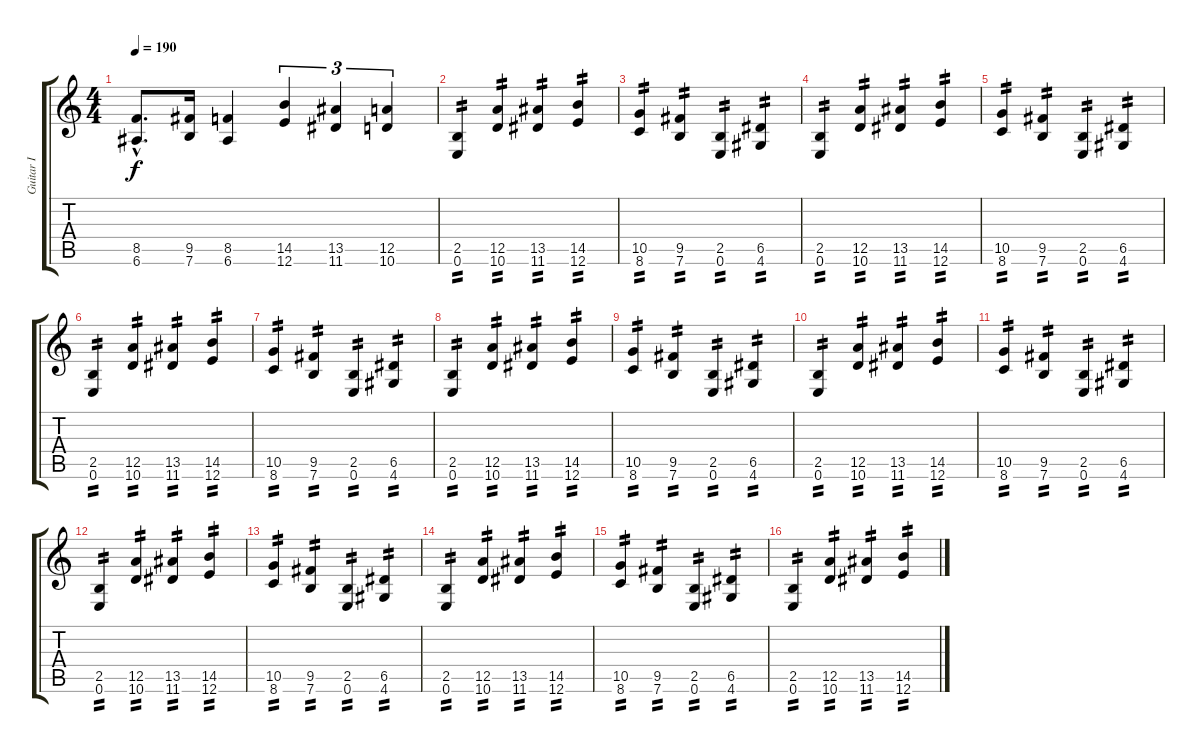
\track ("Guitar I" "Guitar I") {instrument distortionguitar}
\staff {score tabs}
\tuning (E4 B3 G3 D3 A2 E2) {hide}
\ts (4 4)
\tempo 190
\clef g2
\ks c
(8.5{hac} 6.6{hac}).8{d dy f} (9.5 7.6).16 (8.5 6.6).4 (14.5 12.6).4{tu (3 2)} (13.5 11.6).4{tu (3 2)} (12.5 10.6).4{tu (3 2)} |
(2.5 0.6).4{tp 2} (12.5 10.6).4{tp 2} (13.5 11.6).4{tp 2} (14.5 12.6).4{tp 2} |
(10.5 8.6).4{tp 2} (9.5 7.6).4{tp 2} (2.5 0.6).4{tp 2} (6.5 4.6).4{tp 2} |
(2.5 0.6).4{tp 2} (12.5 10.6).4{tp 2} (13.5 11.6).4{tp 2} (14.5 12.6).4{tp 2} |
(10.5 8.6).4{tp 2} (9.5 7.6).4{tp 2} (2.5 0.6).4{tp 2} (6.5 4.6).4{tp 2} |
(2.5 0.6).4{tp 2} (12.5 10.6).4{tp 2} (13.5 11.6).4{tp 2} (14.5 12.6).4{tp 2} |
(10.5 8.6).4{tp 2} (9.5 7.6).4{tp 2} (2.5 0.6).4{tp 2} (6.5 4.6).4{tp 2} |
(2.5 0.6).4{tp 2} (12.5 10.6).4{tp 2} (13.5 11.6).4{tp 2} (14.5 12.6).4{tp 2} |
(10.5 8.6).4{tp 2} (9.5 7.6).4{tp 2} (2.5 0.6).4{tp 2} (6.5 4.6).4{tp 2} |
(2.5 0.6).4{tp 2} (12.5 10.6).4{tp 2} (13.5 11.6).4{tp 2} (14.5 12.6).4{tp 2} |
(10.5 8.6).4{tp 2} (9.5 7.6).4{tp 2} (2.5 0.6).4{tp 2} (6.5 4.6).4{tp 2} |
(2.5 0.6).4{tp 2} (12.5 10.6).4{tp 2} (13.5 11.6).4{tp 2} (14.5 12.6).4{tp 2} |
(10.5 8.6).4{tp 2} (9.5 7.6).4{tp 2} (2.5 0.6).4{tp 2} (6.5 4.6).4{tp 2} |
(2.5 0.6).4{tp 2} (12.5 10.6).4{tp 2} (13.5 11.6).4{tp 2} (14.5 12.6).4{tp 2} |
(10.5 8.6).4{tp 2} (9.5 7.6).4{tp 2} (2.5 0.6).4{tp 2} (6.5 4.6).4{tp 2} |
(2.5 0.6).4{tp 2} (12.5 10.6).4{tp 2} (13.5 11.6).4{tp 2} (14.5 12.6).4{tp 2}
